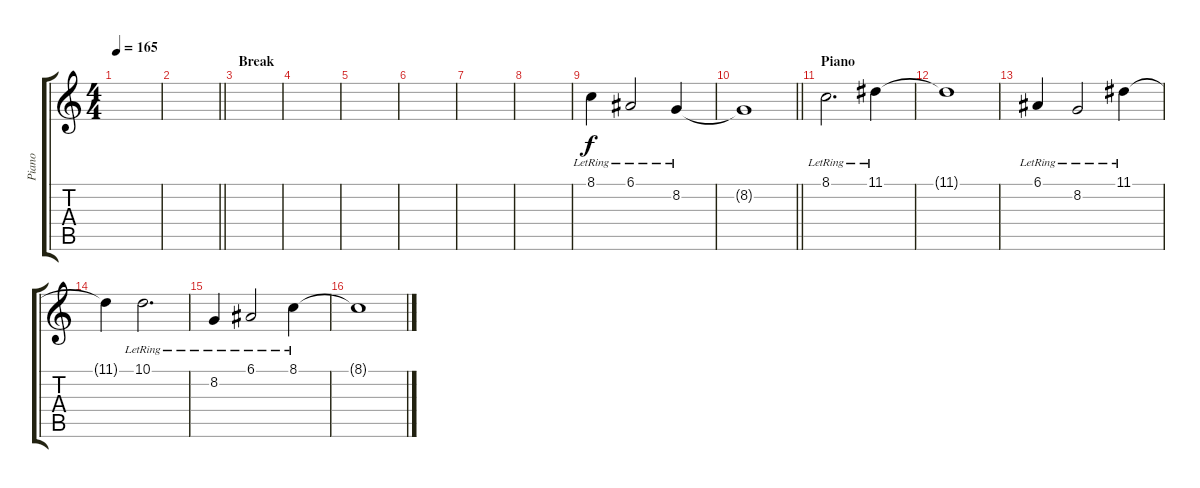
\track ("Piano" "Piano") {instrument acousticgrandpiano}
\staff {score tabs}
\tuning (E4 B3 G3 D3 A2 E2) {hide}
\ts (4 4)
\tempo 165
\clef g2
\ks c
|
\barLineRight lightlight
|
\section ("" "Break")
|
|
|
|
|
|
8.1{lr}.4 6.1{lr}.2 8.2{lr}.4 |
\barLineRight lightlight
8.2{t}.1 |
\section ("" "Piano")
8.1{lr}.2{d} 11.1{lr}.4 |
11.1{t}.1 |
6.1{lr}.4 8.2{lr}.2 11.1{lr}.4 |
11.1{t}.4 10.1{lr}.2{d} |
8.2{lr}.4 6.1{lr}.2 8.1{lr}.4 |
8.1{t}.1
